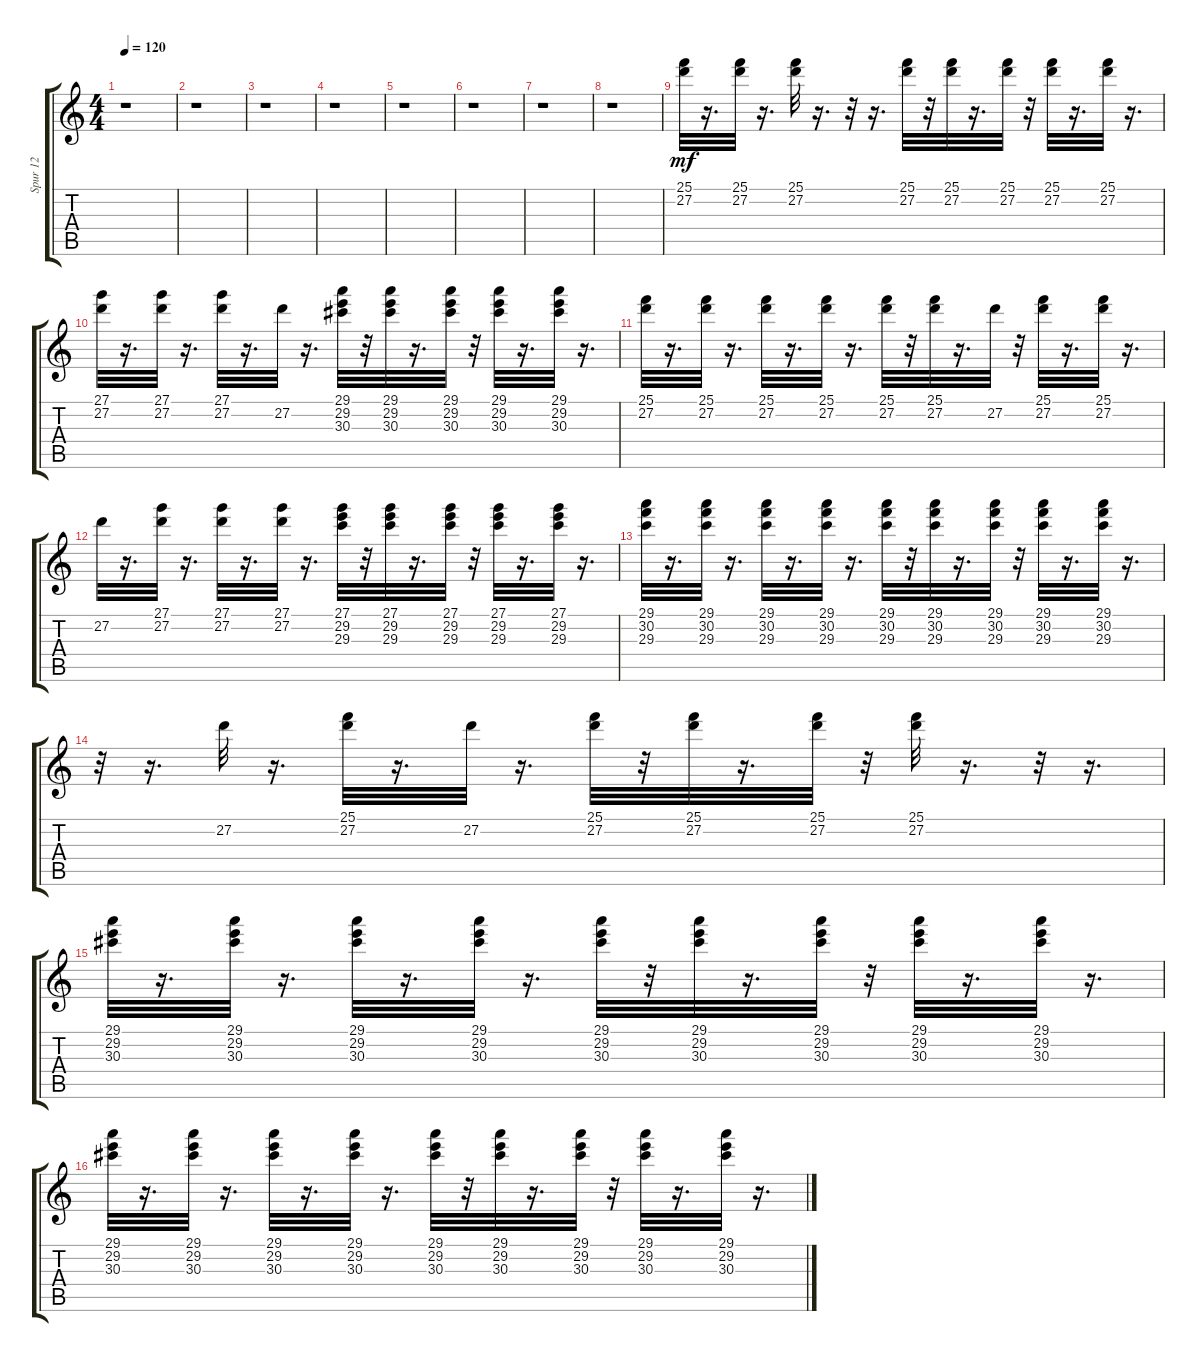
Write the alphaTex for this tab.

\track ("Spur 12" "Spur 12") {instrument percussiveorgan}
\staff {score tabs}
\tuning (E4 B3 G3 D3 A2 E2) {hide}
\ts (4 4)
\tempo 120
\clef g2
\ks c
r.1{dy mf} |
r.1 |
r.1 |
r.1 |
r.1 |
r.1 |
r.1 |
r.1 |
(25.1 27.2).32 r.16{d} (25.1 27.2).32 r.16{d} (25.1 27.2).32 r.16{d} r.32 r.16{d} (25.1 27.2).32 r.32 (25.1 27.2).32 r.16{d} (25.1 27.2).32 r.32 (25.1 27.2).32 r.16{d} (25.1 27.2).32 r.16{d} |
(27.1 27.2).32 r.16{d} (27.1 27.2).32 r.16{d} (27.1 27.2).32 r.16{d} 27.2.32 r.16{d} (29.1 29.2 30.3).32 r.32 (29.1 29.2 30.3).32 r.16{d} (29.1 29.2 30.3).32 r.32 (29.1 29.2 30.3).32 r.16{d} (29.1 29.2 30.3).32 r.16{d} |
(25.1 27.2).32 r.16{d} (25.1 27.2).32 r.16{d} (25.1 27.2).32 r.16{d} (25.1 27.2).32 r.16{d} (25.1 27.2).32 r.32 (25.1 27.2).32 r.16{d} 27.2.32 r.32 (25.1 27.2).32 r.16{d} (25.1 27.2).32 r.16{d} |
27.2.32 r.16{d} (27.1 27.2).32 r.16{d} (27.1 27.2).32 r.16{d} (27.1 27.2).32 r.16{d} (27.1 29.2 29.3).32 r.32 (27.1 29.2 29.3).32 r.16{d} (27.1 29.2 29.3).32 r.32 (27.1 29.2 29.3).32 r.16{d} (27.1 29.2 29.3).32 r.16{d} |
(29.1 30.2 29.3).32 r.16{d} (29.1 30.2 29.3).32 r.16{d} (29.1 30.2 29.3).32 r.16{d} (29.1 30.2 29.3).32 r.16{d} (29.1 30.2 29.3).32 r.32 (29.1 30.2 29.3).32 r.16{d} (29.1 30.2 29.3).32 r.32 (29.1 30.2 29.3).32 r.16{d} (29.1 30.2 29.3).32 r.16{d} |
r.32 r.16{d} 27.2.32 r.16{d} (25.1 27.2).32 r.16{d} 27.2.32 r.16{d} (25.1 27.2).32 r.32 (25.1 27.2).32 r.16{d} (25.1 27.2).32 r.32 (25.1 27.2).32 r.16{d} r.32 r.16{d} |
(29.1 29.2 30.3).32 r.16{d} (29.1 29.2 30.3).32 r.16{d} (29.1 29.2 30.3).32 r.16{d} (29.1 29.2 30.3).32 r.16{d} (29.1 29.2 30.3).32 r.32 (29.1 29.2 30.3).32 r.16{d} (29.1 29.2 30.3).32 r.32 (29.1 29.2 30.3).32 r.16{d} (29.1 29.2 30.3).32 r.16{d} |
(29.1 29.2 30.3).32 r.16{d} (29.1 29.2 30.3).32 r.16{d} (29.1 29.2 30.3).32 r.16{d} (29.1 29.2 30.3).32 r.16{d} (29.1 29.2 30.3).32 r.32 (29.1 29.2 30.3).32 r.16{d} (29.1 29.2 30.3).32 r.32 (29.1 29.2 30.3).32 r.16{d} (29.1 29.2 30.3).32 r.16{d}
